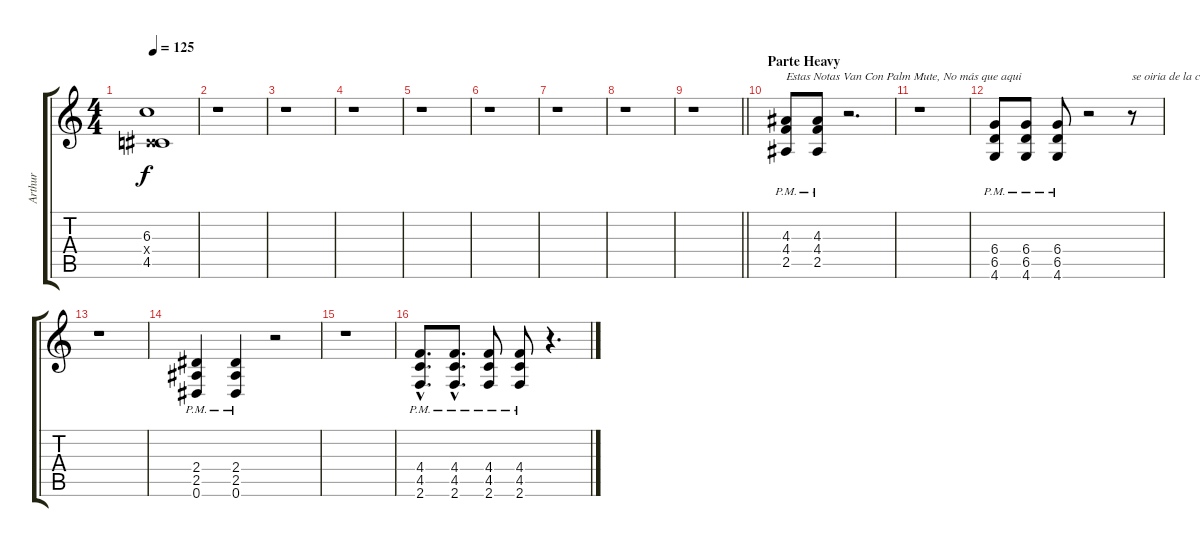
\track ("Arthur" "Arthur") {instrument overdrivenguitar}
\staff {score tabs}
\tuning (Eb4 Bb3 Gb3 Db3 Ab2 Eb2) {hide}
\ts (4 4)
\tempo 125
\clef g2
\ks c
(6.3 0.4{x} 4.5).1{dy f volume 7} |
r.1 |
r.1 |
r.1 |
r.1 |
r.1 |
r.1 |
r.1 |
\barLineRight lightlight
r.1 |
\section ("" "Parte Heavy")
(4.3{pm} 4.4{pm} 2.5{pm}).8{txt "Estas Notas Van Con Palm Mute, No más que aqui" volume 11} (4.3{pm} 4.4{pm} 2.5{pm}).8 r.2{d} |
r.1 |
(6.4{pm} 6.5{pm} 4.6{pm}).8 (6.4{pm} 6.5{pm} 4.6{pm}).8 (6.4{pm} 6.5{pm} 4.6{pm}).8 r.2 r.8{txt "se oiria de la chingada"} |
r.1 |
(2.4{pm} 2.5{pm} 0.6{pm}).4 (2.4{pm} 2.5{pm} 0.6{pm}).4 r.2 |
r.1 |
(4.4{hac pm} 4.5{hac pm} 2.6{hac pm}).8{d} (4.4{hac pm} 4.5{hac pm} 2.6{hac pm}).8{d} (4.4{pm} 4.5{pm} 2.6{pm}).8 (4.4{pm} 4.5{pm} 2.6{pm}).8 r.4{d}
